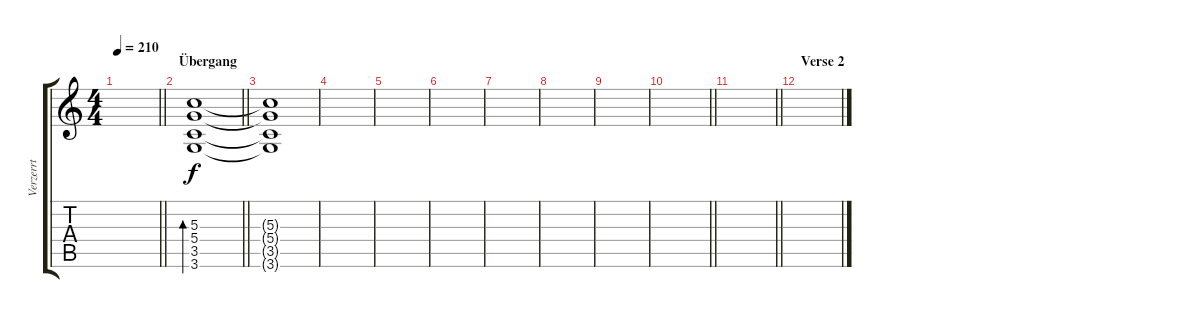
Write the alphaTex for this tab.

\track ("Verzerrt" "Verzerrt") {instrument distortionguitar}
\staff {score tabs}
\tuning (E4 B3 G3 D3 A2 E2) {hide}
\ts (4 4)
\tempo 210
\clef g2
\barLineRight lightlight
\ks c
|
\section ("" "Übergang")
\barLineRight lightlight
(5.3 5.4 3.5 3.6).1{bd 60} |
(5.3{t} 5.4{t} 3.5{t} 3.6{t}).1 |
|
|
|
|
|
|
\barLineRight lightlight
|
\barLineRight lightlight
|
\section ("" "Verse 2")
